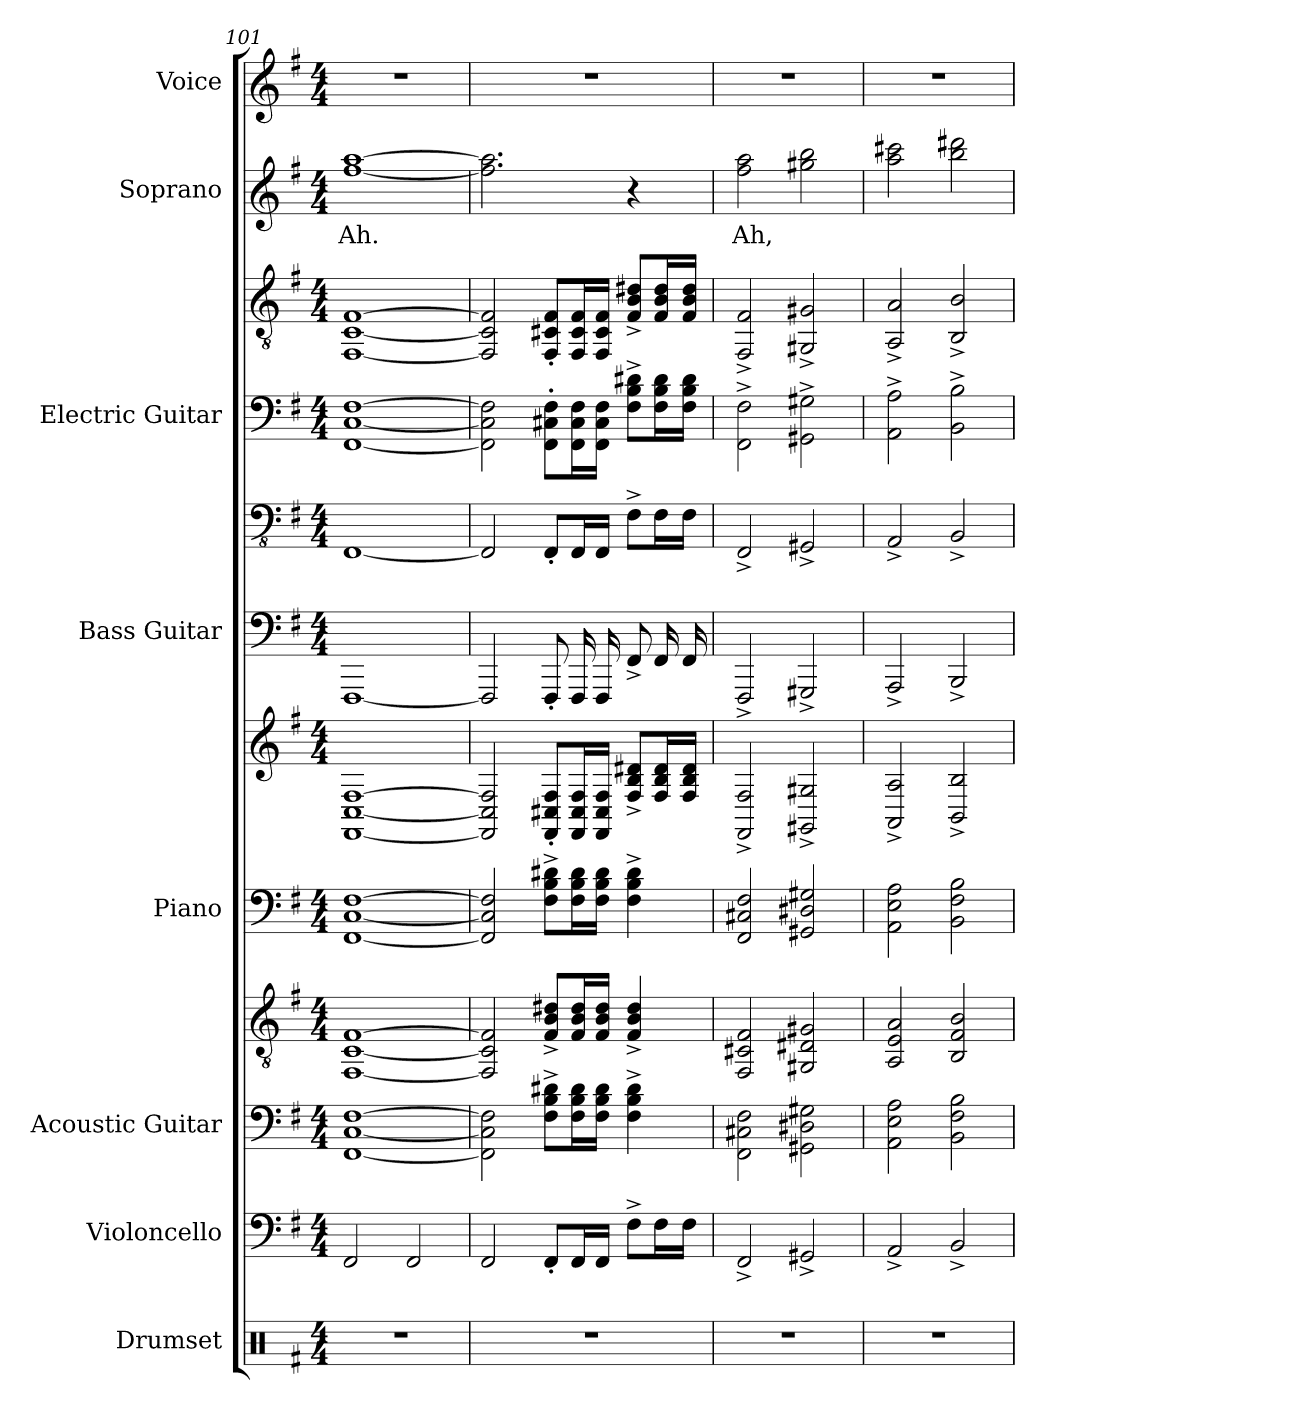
**kern	**kern	**kern	**kern	**kern	**kern	**kern	**kern	**kern	**kern	**kern	**text	**kern
*part8	*part7	*part6	*part6	*part5	*part5	*part4	*part4	*part3	*part3	*part2	*part2	*part1
*staff12	*staff11	*staff10	*staff9	*staff8	*staff7	*staff6	*staff5	*staff4	*staff3	*staff2	*staff2	*staff1
*I"Drumset	*I"Violoncello	*I"Acoustic Guitar	*	*I"Piano	*	*I"Bass Guitar	*	*I"Electric Guitar	*	*I"Soprano	*	*I"Voice
*I'Drs.	*I'Vc.	*I'Guit.	*	*I'Pno.	*	*I'B. Guit.	*	*I'El. Guit.	*	*I'S.	*	*I'Vo.
*clefX	*clefF4	*	*clefGv2	*clefF4	*clefG2	*	*clefFv4	*	*clefGv2	*clefG2	*	*clefG2
*k[f#]	*k[f#]	*k[f#]	*k[f#]	*k[f#]	*k[f#]	*k[f#]	*k[f#]	*k[f#]	*k[f#]	*k[f#]	*	*k[f#]
*M4/4	*M4/4	*M4/4	*M4/4	*M4/4	*M4/4	*M4/4	*M4/4	*M4/4	*M4/4	*M4/4	*	*M4/4
=101	=101	=101	=101	=101	=101	=101	=101	=101	=101	=101	=101	=101
1r	2FF#/	[1FF# [1C [1F#	[1FF# [1C [1F#	[1FF# [1C [1F#	[1FF# [1C [1F#	[1FFF#	[1FFF#	[1FF# [1C [1F#	[1FF# [1C [1F#	[1ff# [1aa	Ah.	1r
.	2FF#/	.	.	.	.	.	.	.	.	.	.	.
=102	=102	=102	=102	=102	=102	=102	=102	=102	=102	=102	=102	=102
1r	2FF#/	2FF#\] 2C\] 2F#\]	2FF#/] 2C/] 2F#/]	2FF#/] 2C/] 2F#/]	2FF#/] 2C/] 2F#/]	2FFF#]	2FFF#/]	2FF#\] 2C\] 2F#\]	2FF#/] 2C/] 2F#/]	2.ff#\] 2.aa\]	.	1r
.	8FF#'/L	8F#\^ 8B\^ 8d#X\^L	8F#/^ 8B/^ 8d#X/^L	8F#\^ 8B\^ 8d#X\^L	8FF#/' 8C#X/' 8F#/'L	8FFF#'	8FFF#'/L	8FF#\' 8C#\' 8F#\'L	8FF#/' 8C#X/' 8F#/'L	.	.	.
.	16FF#/L	16F#\ 16B\ 16d#\L	16F#/ 16B/ 16d#/L	16F#\ 16B\ 16d#\L	16FF#/ 16C#/ 16F#/L	16FFF#	16FFF#/L	16FF#\ 16C#\ 16F#\L	16FF#/ 16C#/ 16F#/L	.	.	.
.	16FF#/JJ	16F#\ 16B\ 16d#\JJ	16F#/ 16B/ 16d#/JJ	16F#\ 16B\ 16d#\JJ	16FF#/ 16C#/ 16F#/JJ	16FFF#	16FFF#/JJ	16FF#\ 16C#\ 16F#\JJ	16FF#/ 16C#/ 16F#/JJ	.	.	.
.	8F#^\L	4F#\^ 4B\^ 4d#\^	4F#/^ 4B/^ 4d#/^	4F#\^ 4B\^ 4d#\^	8F#/^ 8B/^ 8d#X/^L	8FF#^	8FF#^\L	8F#\^ 8B\^ 8d#\^L	8F#/^ 8B/^ 8d#X/^L	4r	.	.
.	16F#\L	.	.	.	16F#/ 16B/ 16d#/L	16FF#	16FF#\L	16F#\ 16B\ 16d#\L	16F#/ 16B/ 16d#/L	.	.	.
.	16F#\JJ	.	.	.	16F#/ 16B/ 16d#/JJ	16FF#	16FF#\JJ	16F#\ 16B\ 16d#\JJ	16F#/ 16B/ 16d#/JJ	.	.	.
=103	=103	=103	=103	=103	=103	=103	=103	=103	=103	=103	=103	=103
1r	2FF#^/	2FF#\ 2C#\ 2F#\	2FF#/ 2C#X/ 2F#/	2FF#/ 2C#X/ 2F#/	2FF#/^ 2F#/^	2FFF#^	2FFF#^/	2FF#\^ 2F#\^	2FF#/^ 2F#/^	2ff#\ 2aa\	Ah,	1r
.	2GG#X^/	2GG#\ 2D#\ 2G#\	2GG#X/ 2D#X/ 2G#X/	2GG#X/ 2D#X/ 2G#X/	2GG#X/^ 2G#X/^	2GGG#X^	2GGG#X^/	2GG#\^ 2G#\^	2GG#X/^ 2G#X/^	2gg#X\ 2bb\	.	.
=104	=104	=104	=104	=104	=104	=104	=104	=104	=104	=104	=104	=104
1r	2AA^/	2AA\ 2E\ 2A\	2AA/ 2E/ 2A/	2AA\ 2E\ 2A\	2AA/^ 2A/^	2AAA^	2AAA^/	2AA\^ 2A\^	2AA/^ 2A/^	2aa\ 2ccc#X\	.	1r
.	2BB^/	2BB\ 2F#\ 2B\	2BB/ 2F#/ 2B/	2BB\ 2F#\ 2B\	2BB/^ 2B/^	2BBB^	2BBB^/	2BB\^ 2B\^	2BB/^ 2B/^	2bb\ 2ddd#X\	.	.
=	=	=	=	=	=	=	=	=	=	=	=	=
*-	*-	*-	*-	*-	*-	*-	*-	*-	*-	*-	*-	*-
